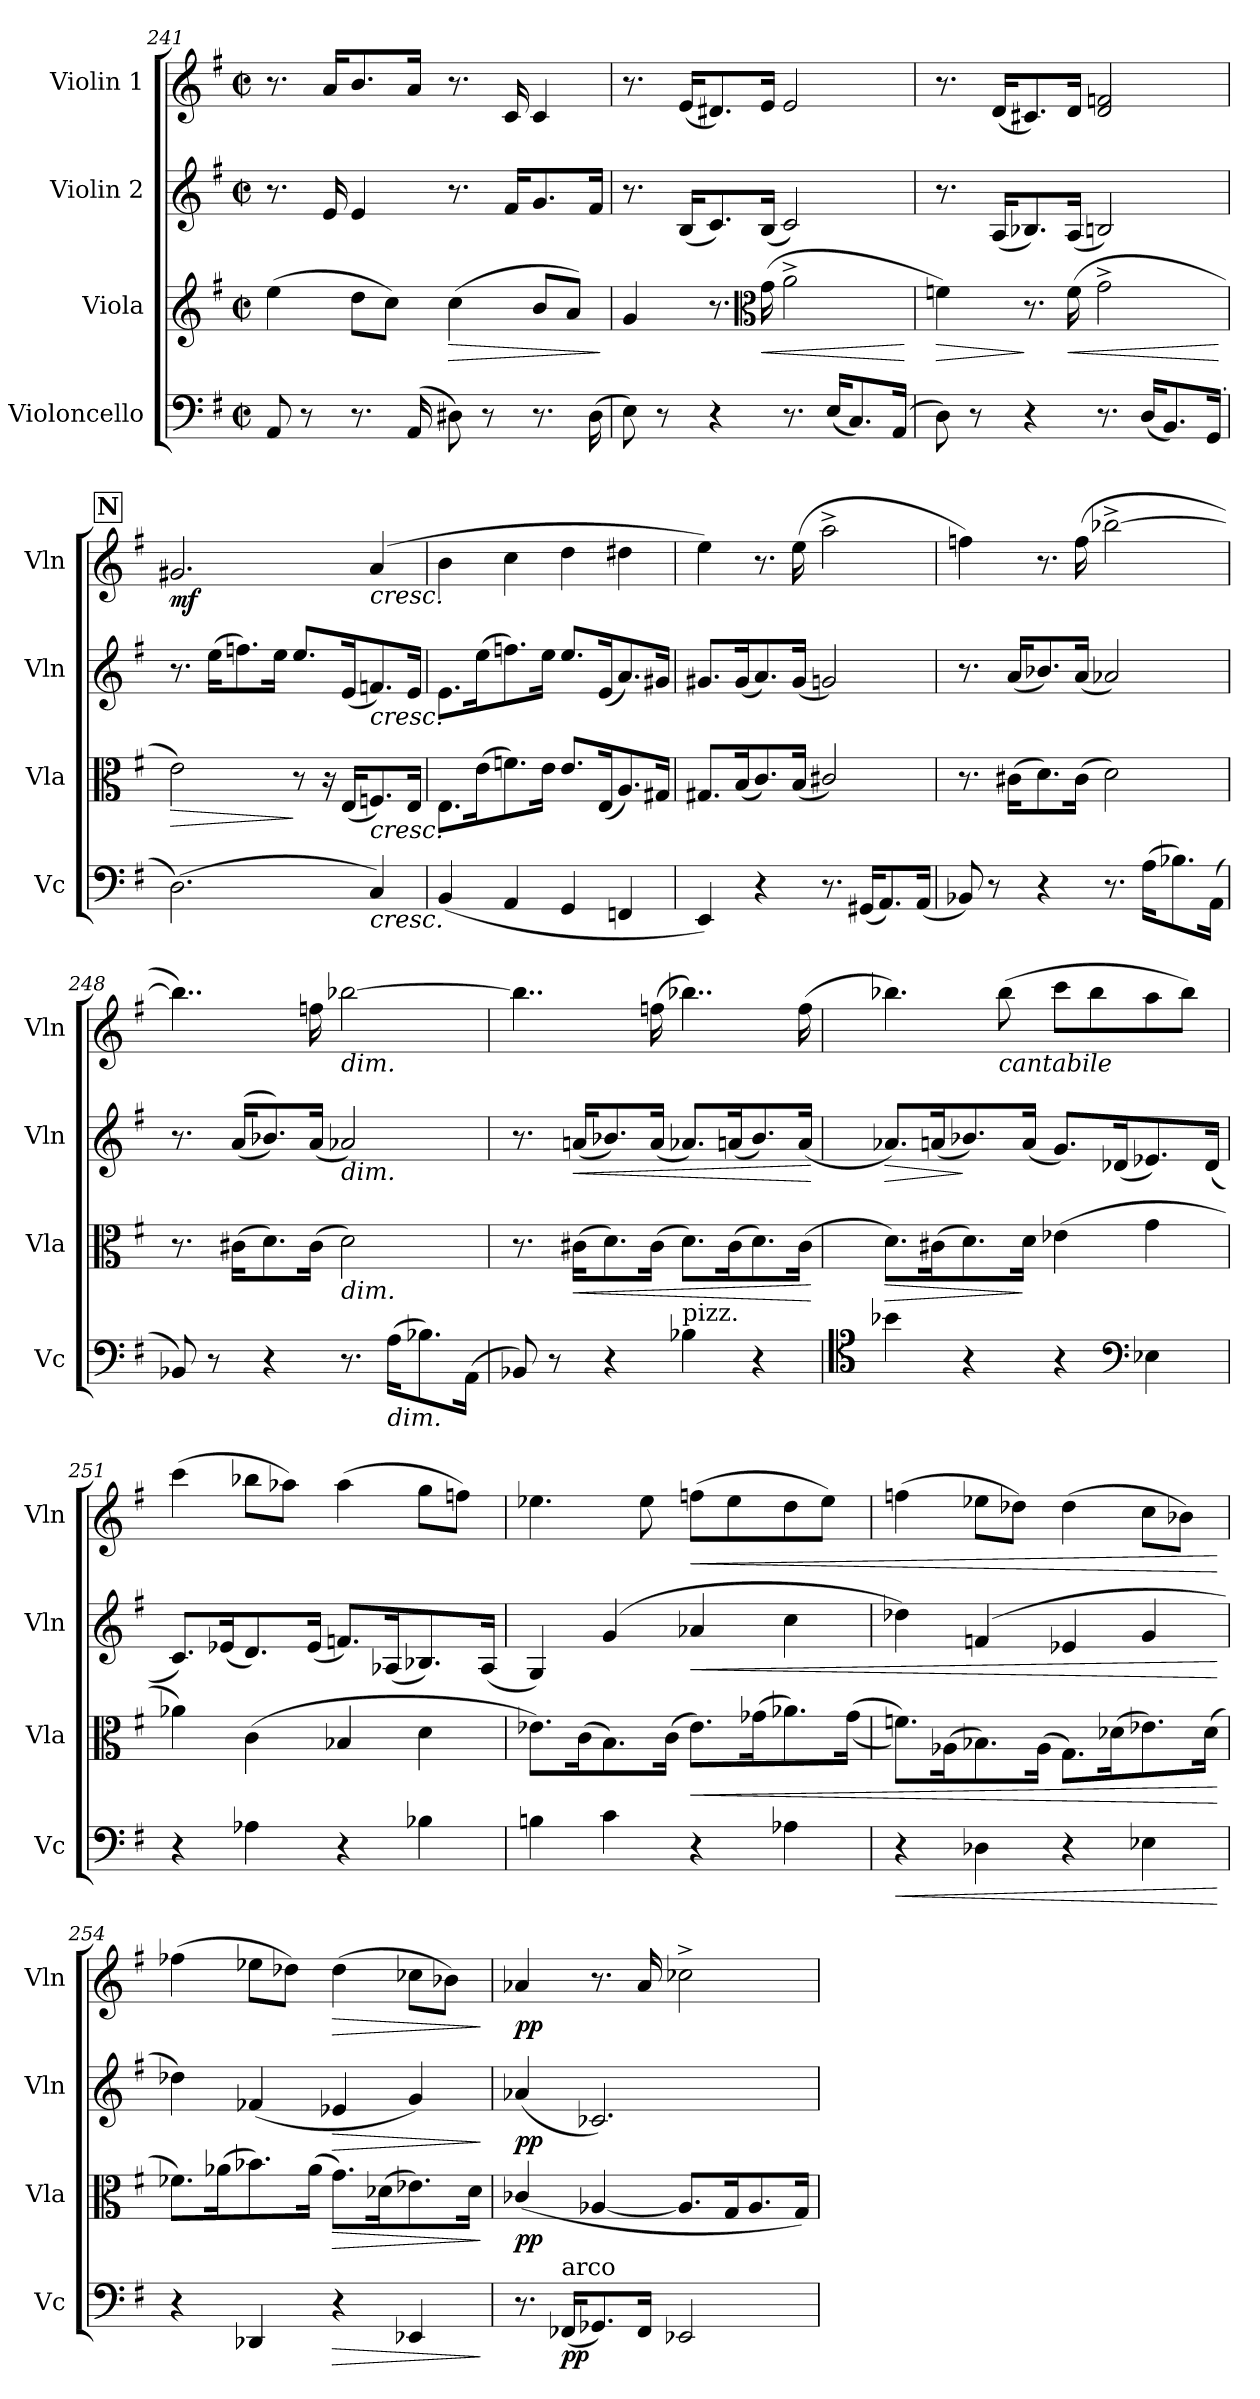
**kern	**dynam	**kern	**dynam	**kern	**dynam	**kern	**dynam
*part4	*part4	*part3	*part3	*part2	*part2	*part1	*part1
*staff4	*staff4	*staff3	*staff3	*staff2	*staff2	*staff1	*staff1
*I"Violoncello	*	*I"Viola	*	*I"Violin 2	*	*I"Violin 1	*
*I'Vc	*	*I'Vla	*	*I'Vln	*	*I'Vln	*
*clefF4	*	*clefG2	*	*clefG2	*	*clefG2	*
*k[f#]	*	*k[f#]	*	*k[f#]	*	*k[f#]	*
*M2/2	*	*M2/2	*	*M2/2	*	*M2/2	*
*met(c|)	*	*met(c|)	*	*met(c|)	*	*met(c|)	*
=241	=241	=241	=241	=241	=241	=241	=241
8AA/	.	(>4ee\	.	8.r	.	8.r	.
8r	.	.	.	.	.	.	.
.	.	.	.	16e/	.	16a/KL	.
8.r	.	8dd\L	.	4e/	.	8.b/	.
.	.	8cc\J)	.	.	.	.	.
(>16AA/	.	.	.	.	.	16a/Jk	.
!	!	!	!LO:HP:b	!	!	!	!
8D#X\)	.	(>4cc\	>	8.r	.	8.r	.
8r	.	.	.	.	.	.	.
.	.	.	.	16f#/KL	.	16c/	.
8.r	.	8b/L	.	8.g/	.	4c/	.
.	.	8a/J)	.	.	.	.	.
(>16D#\	.	.	.	16f#/Jk	.	.	.
.	.	.	]	.	.	.	.
=242	=242	=242	=242	=242	=242	=242	=242
8E\)	.	4g/	.	8.r	.	8.r	.
8r	.	.	.	.	.	.	.
.	.	.	.	(<16B/KL	.	(16e/KL	.
4r	.	8.r	.	8.c/)	.	8.d#X/)	.
*	*	*clefC3	*	*	*	*	*
!	!	!	!LO:HP:b	!	!	!	!
.	.	(16g\	<	(16B/Jk	.	16e/Jk	.
8.r	.	2a^\	.	2c/)	.	2e/	.
(<16E/KL	.	.	.	.	.	.	.
8.C/)	.	.	.	.	.	.	.
(>16AA/Jk	.	.	.	.	.	.	.
.	.	.	[	.	.	.	.
=243	=243	=243	=243	=243	=243	=243	=243
!	!	!	!LO:HP:b	!	!	!	!
8D\)	.	4fn\)	>	8.r	.	8.r	.
8r	.	.	.	.	.	.	.
.	.	.	.	(<16A/KL	.	(16d/KL	.
4r	.	8.r	]	8.B-X/)	.	8.c#X/)	.
!	!	!	!LO:HP:b	!	!	!	!
.	.	(>16f\	<	(16A/Jk	.	16d/Jk	.
8.r	.	2g^\	.	2Bn/)	.	2d/ 2fn/	.
(16D/KL	.	.	.	.	.	.	.
8.BB/)	.	.	.	.	.	.	.
(16GG/Jk	.	.	.	.	.	.	.
.	.	.	[	.	.	.	.
!!LO:LB:g=z
!!LO:REH:place=s1:a:B:cj:fs=14:t=N
=244	=244	=244	=244	=244	=244	=244	=244
!	!	!	!LO:HP:b	!	!	!	!LO:DY:b
(2.D\)	.	2e\)	>	8.r	.	2.g#X/	mf
.	.	.	.	(>16ee\KL	.	.	.
.	.	.	.	8.ffn\)	.	.	.
.	.	.	.	16ee\Jk	.	.	.
.	.	8r	]	8.ee/L	.	.	.
.	.	16r	.	.	.	.	.
.	.	(16E/KL	.	(<16e/K	.	.	.
!	!	!	!	!	!	!LO:TX:b:i:t=cresc.	!
!	!	!	!	!LO:TX:b:i:t=cresc.	!	!	!
!	!	!LO:TX:b:i:t=cresc.	!	!	!	!	!
!LO:TX:b:i:t=cresc.	!	!	!	!	!	!	!
4C/)	.	8.Fn/)	.	8.fn/)	.	(4a/	.
.	.	16E/Jk	.	16e/Jk	.	.	.
=245	=245	=245	=245	=245	=245	=245	=245
(<4BB/	.	8.E\L	.	8.e\L	.	4b\	.
.	.	(>16e\K	.	(>16ee\K	.	.	.
4AA/	.	8.fn\)	.	8.ffn\)	.	4cc\	.
.	.	16e\Jk	.	16ee\Jk	.	.	.
4GG/	.	8.e/L	.	8.ee/L	.	4dd\	.
.	.	(<16E/K	.	(16e/K	.	.	.
4FFn/	.	8.A/)	.	8.a/)	.	4dd#X\	.
.	.	16G#X/Jk	.	16g#X/Jk	.	.	.
=246	=246	=246	=246	=246	=246	=246	=246
4EE/)	.	8.G#X/L	.	8.g#X/L	.	4ee\)	.
.	.	(<16B/K	.	(16g#/K	.	.	.
4r	.	8.c/)	.	8.a/)	.	8.r	.
.	.	(16B/Jk	.	(16g#/Jk	.	(16ee\	.
8.r	.	2c#X/)	.	2gn/)	.	2aa^\	.
(<16GG#X/KL	.	.	.	.	.	.	.
8.AA/)	.	.	.	.	.	.	.
(<16AA/Jk	.	.	.	.	.	.	.
=247	=247	=247	=247	=247	=247	=247	=247
8BB-X/)	.	8.r	.	8.r	.	4ffn\)	.
8r	.	.	.	.	.	.	.
.	.	(>16c#X\KL	.	(16a/KL	.	.	.
4r	.	8.d\)	.	8.b-X/)	.	8.r	.
.	.	(16c#\Jk	.	(16a/Jk	.	(16ff\	.
8.r	.	2d\)	.	2a-X/)	.	[2bb-X^\	.
(>16A\KL	.	.	.	.	.	.	.
8.B-X\)	.	.	.	.	.	.	.
(<16AA\Jk	.	.	.	.	.	.	.
!!LO:PB:g=z
=248	=248	=248	=248	=248	=248	=248	=248
8BB-X/)	.	8.r	.	8.r	.	4..bb-\])	.
8r	.	.	.	.	.	.	.
.	.	(>16c#X\KL	.	(<(16a/KL	.	.	.
4r	.	8.d\)	.	8.b-X/))	.	.	.
.	.	(16c#\Jk	.	(16a/Jk	.	16ffn\	.
!	!	!	!	!	!	!LO:TX:b:i:t=dim.	!
!	!	!	!	!LO:TX:b:i:t=dim.	!	!	!
!	!	!LO:TX:b:i:t=dim.	!	!	!	!	!
8.r	.	2d\)	.	2a-X/)	.	[2bb-X\	.
!LO:TX:b:i:t=dim.	!	!	!	!	!	!	!
(>16A\KL	.	.	.	.	.	.	.
8.B-X\)	.	.	.	.	.	.	.
(16AA\Jk	.	.	.	.	.	.	.
=249	=249	=249	=249	=249	=249	=249	=249
8BB-X/)	.	8.r	.	8.r	.	4..bb-\]	.
8r	.	.	.	.	.	.	.
!	!	!	!LO:HP:b	!	!LO:HP:b	!	!
.	.	(>16c#X\KL	<	(<16an/KL	<	.	.
4r	.	8.d\)	.	8.b-X/)	.	.	.
.	.	(16c#\Jk	.	(16a/Jk	.	(16ffn\	.
!LO:TX:a:t=pizz.	!	!	!	!	!	!	!
4B-X\	.	8.d\L)	.	8.a-X/L)	.	4..bb-X\)	.
.	.	(>16c#\K	.	(16an/K	.	.	.
4r	.	8.d\)	.	8.b-/)	.	.	.
.	.	(16c#\Jk	.	(16a/Jk	.	(16ff\	.
.	.	.	[	.	[	.	.
=250	=250	=250	=250	=250	=250	=250	=250
*clefC4	*	*	*	*	*	*	*
!	!	!	!LO:HP:b	!	!LO:HP:b	!	!
4b-X\	.	8.d\L)	>	8.a-X/L)	>	4.bb-X\)	.
.	.	(>16c#X\K	.	(<16an/K	.	.	.
4r	.	8.d\)	.	8.b-X/)	]	.	.
!	!	!	!	!	!	!LO:TX:b:i:t=cantabile	!
.	.	.	.	.	.	(8bb-\	.
.	.	16d\Jk	]	(16a/Jk	.	.	.
4r	.	(>4e-X\	.	8.g/L)	.	8ccc\L	.
.	.	.	.	.	.	8bb-\	.
.	.	.	.	(16d-X/K	.	.	.
*clefF4	*	*	*	*	*	*	*
4E-X\	.	4g\	.	8.e-X/)	.	8aa\	.
.	.	.	.	.	.	8bb-\J)	.
.	.	.	.	(16d-/Jk	.	.	.
=251	=251	=251	=251	=251	=251	=251	=251
4r	.	4a-X\)	.	8.c/L)	.	(4ccc\	.
.	.	.	.	(<16e-X/K	.	.	.
4A-X\	.	(>4c\	.	8.d/)	.	8bb-X\L	.
.	.	.	.	.	.	8aa-X\J)	.
.	.	.	.	(16e-/Jk	.	.	.
4r	.	4B-X/	.	8.fn/L)	.	(4aa-\	.
.	.	.	.	(<16A-X/K	.	.	.
4B-X\	.	4d\	.	8.B-X/)	.	8gg\L	.
.	.	.	.	.	.	8ffn\J)	.
.	.	.	.	(<16A-/Jk	.	.	.
!!LO:PB:g=z
=252	=252	=252	=252	=252	=252	=252	=252
4Bn\	.	8.e-X\L)	.	4G/)	.	4.ee-X\	.
.	.	(16c\K	.	.	.	.	.
4c\	.	8.B\)	.	(>4g/	.	.	.
.	.	.	.	.	.	8ee-\	.
.	.	(16c\Jk	.	.	.	.	.
!	!	!	!LO:HP:b	!	!LO:HP:b	!	!LO:HP:b
4r	.	8.e-\L)	<	4a-X/	<	(8ffn\L	<
.	.	.	.	.	.	8ee-\	.
.	.	(16g-X\K	.	.	.	.	.
4A-X\	.	8.a-X\)	.	4cc\	.	8dd\	.
.	.	.	.	.	.	8ee-\J)	.
.	.	(>(16g-\Jk	.	.	.	.	.
=253	=253	=253	=253	=253	=253	=253	=253
!	!LO:HP:b	!	!	!	!	!	!
4r	<	8.fn\L))	.	4dd-X\)	.	(4ffn\	.
.	.	(16A-X\K	.	.	.	.	.
4D-X\	.	8.B-X\)	.	(>4fn/	.	8ee-X\L	.
.	.	.	.	.	.	8dd-X\J)	.
.	.	(16A-\Jk	.	.	.	.	.
4r	.	8.G\L)	.	4e-X/	.	(4dd-\	.
.	.	(16d-X\K	.	.	.	.	.
4E-X\	.	8.e-X\)	.	4g/	.	8cc\L	.
.	.	.	.	.	.	8b-X\J)	.
.	.	(16d-\Jk	.	.	.	.	.
.	[	.	[	.	[	.	[
=254	=254	=254	=254	=254	=254	=254	=254
4r	.	8.f-X\L)	.	4dd-X\)	.	(4ff-X\	.
.	.	(>16a-X\K	.	.	.	.	.
4DD-X/	.	8.b-X\)	.	(<4f-X/	.	8ee-X\L	.
.	.	.	.	.	.	8dd-X\J)	.
.	.	(16a-\Jk	.	.	.	.	.
!	!LO:HP:b	!	!LO:HP:b	!	!LO:HP:b	!	!LO:HP:b
4r	>	8.g\L)	>	4e-X/	>	(4dd-\	>
.	.	(16d-X\K	.	.	.	.	.
4EE-X/	.	8.e-X\)	.	4g/)	.	8cc-X\L	.
.	.	.	.	.	.	8b-X\J)	.
.	.	16d-\Jk	.	.	.	.	.
.	]	.	]	.	]	.	]
=255	=255	=255	=255	=255	=255	=255	=255
!	!	!	!LO:DY:b	!	!LO:DY:b	!	!LO:DY:b
8.r	.	(<4c-X/	pp	(<4a-X/	pp	4a-X/	pp
!LO:TX:a:t=arco	!	!	!	!	!	!	!
!	!LO:DY:b	!	!	!	!	!	!
(<16FF-X/KL	pp	.	.	.	.	.	.
8.GG-X/)	.	[<4A-X/	.	2.c-X/)	.	8.r	.
16FF-/Jk	.	.	.	.	.	16a-/	.
2EE-X/	.	8.A-/L]	.	.	.	2cc-X^\	.
.	.	16G/K	.	.	.	.	.
.	.	8.A-/	.	.	.	.	.
.	.	16G/Jk)	.	.	.	.	.
=	=	=	=	=	=	=	=
*-	*-	*-	*-	*-	*-	*-	*-
